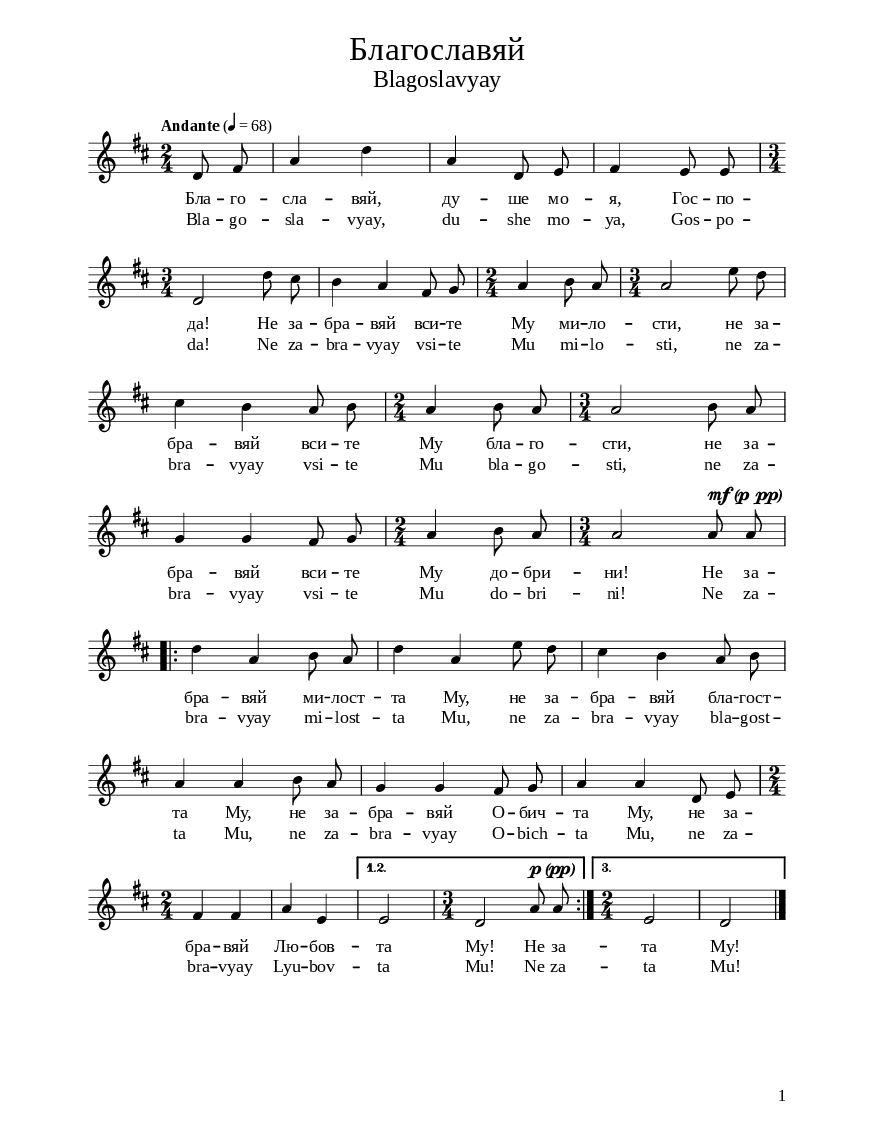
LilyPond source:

\version "2.24.1"

% include paper part and global functions
\include "include/globals.ily"

\bookpart {
   \label #'ref024
  \tocItem \markup "Благославяй – Blagoslavyay"
  \include "include/bookpart-paper.ily"
  \score {
    \include "include/score-layout.ily"

    \new Voice \absolute {
      \clef treble
      \key d \major
      \time 2/4
      \tempoFunc "Andante" 4 "68"
      \autoBeamOff
      \partial 4
      \autoBeamOff

      d'8 fis'8 | a'4 d''4 | a'4 d'8 e'8 | fis'4 e'8 e'8 \break |
      \time 3/4  d'2 d''8 cis''8 | b'4 a'4 fis'8 g'8 | \time 2/4  a'4 b'8 a'8 | \time 3/4  a'2 e''8 d''8 \break |
      cis''4 b'4 a'8 b'8| \time 2/4 a'4 b'8 a'8 | \time 3/4 a'2 b'8 a'8 |\break
      g'4 g'4 fis'8 g'8 | \time 2/4  a'4 b'8 a'8 | \time 3/4  a'2
      a'8 a'8^\markup {
        \center-align \concat {
          \dynamic mf
          \normal-text { \bold { \italic " (" } }
          \dynamic p
          \normal-text { \bold { \italic "  " } }
          \dynamic pp
          \normal-text { \bold { \italic ")" } }
        }
      } \break
      \repeat volta 3 {
        d''4 a'4 b'8 a'8 |  d''4 a'4 e''8 d''8 |  cis''4 b'4 a'8 b'8 \break |
        a'4 a'4 b'8 a'8 | g'4 g'4 fis'8 g'8 | a'4 a'4 d'8 e'8 \time 2/4 \break |
        fis'4 fis'4 | a'4  e'4 |
      } \alternative {
        {
          e'2  | \time 3/4 d'2 a'8  a'8^\markup {
            \center-align \concat {
              \dynamic p
              \normal-text { \bold { \italic " (" } }
              \dynamic pp
              \normal-text { \bold { \italic ")" } }
            }
          } |
        }
        { \time 2/4 e'2 | d'2 | \bar "|." }
      }
    }

    \addlyrics {
      Бла -- го --
      сла -- вяй, ду -- ше мо -- я, Гос -- по -- да!
      Не за -- бра -- вяй вси -- те Му ми -- ло --
      сти, не за -- бра -- вяй вси -- те Му бла -- го
      -- сти, не за -- бра -- вяй вси -- те Му до --
      бри -- ни! Не за -- бра -- вяй ми -- лост -- та
      Му, не за -- бра -- вяй бла -- гост -- та Му, не
      за -- бра -- вяй О -- бич -- та Му, не за -- бра
      -- вяй Лю -- бов -- та Му! Не за -- та Му!
    }

    \addlyrics {
      Bla -- go --
      sla -- vyay, du -- she mo -- ya, Gos -- po -- da!
      Ne za -- bra -- vyay vsi -- te Mu mi -- lo --
      sti, ne za -- bra -- vyay vsi -- te Mu bla -- go
      -- sti, ne za -- bra -- vyay vsi -- te Mu do --
      bri -- ni! Ne za -- bra -- vyay mi -- lost -- ta
      Mu, ne za -- bra -- vyay bla -- gost -- ta Mu, ne
      za -- bra -- vyay O -- bich -- ta Mu, ne za -- bra
      -- vyay Lyu -- bov -- ta Mu! Ne za -- ta Mu!
    }


    \header {
      title = \titleFunc "Благославяй" "Blagoslavyay"
    }

    \midi{}

  } % score

  \pageBreak


  % include foreign translation(s) of the song
  \version "2.24.1"

\markup \fill-line { \fontsize #deTitleFontSize "Lobpreise" }
\markup \null
\markup \null
\markup \fontsize #deCoupletFontSize {
  \hspace #16
  \override #`(baseline-skip . ,deCoupletBaselineSkip)

  \column {
    \line { 1. Lobpreise den Herrn, meine Seele, }
    \line {   "   " vergiss nicht all Seine Gnade, }
    \line {   "   " vergiss nicht all Seine Güte,}
    \line {   "   " vergiss nicht all Seinen Wohltaten! }
    \line {   "   " Vergiss nicht seine Gnade, }
    \line {   "   " vergiss nicht Seine Güte, }
    \line {   "   "vergiss nicht Seine Liebe [lubovta], }
    \line {   "   " vergiss nicht Seine Liebe [obichta]!  }

  }
}


} % bookpart
